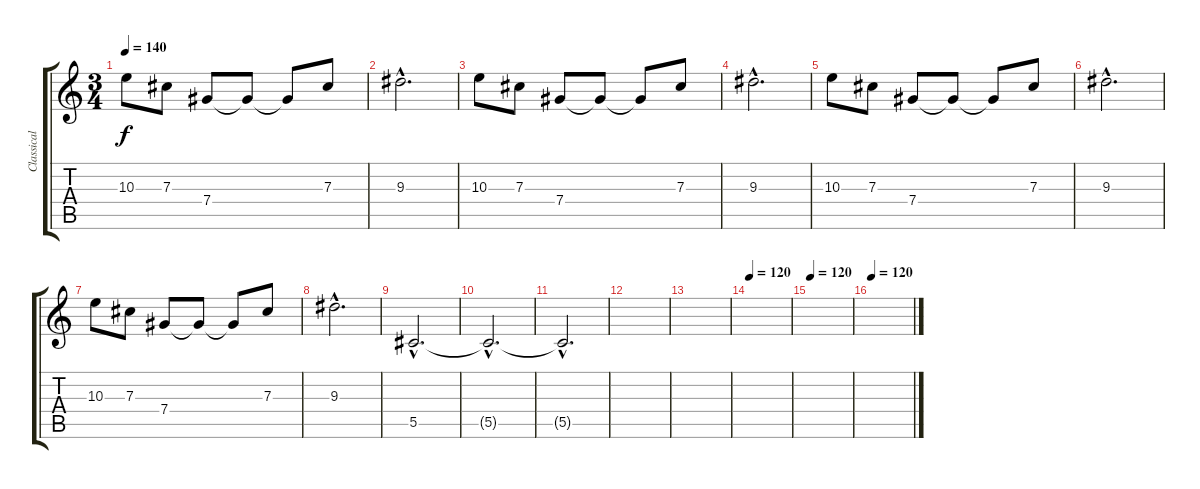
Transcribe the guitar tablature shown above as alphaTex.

\track ("Classical Guitar II" "Classical ") {instrument acousticguitarnylon}
\staff {score tabs}
\tuning (Eb4 Bb3 Gb3 Db3 Ab2 Eb2) {hide}
\ts (3 4)
\tempo 140
\clef g2
\ks c
10.3.8{dy f} 7.3.8 7.4.8 7.4{t}.8 7.4{t}.8 7.3.8 |
9.3{hac}.2{d} |
10.3.8 7.3.8 7.4.8 7.4{t}.8 7.4{t}.8 7.3.8 |
9.3{hac}.2{d} |
10.3.8 7.3.8 7.4.8 7.4{t}.8 7.4{t}.8 7.3.8 |
9.3{hac}.2{d} |
10.3.8 7.3.8 7.4.8 7.4{t}.8 7.4{t}.8 7.3.8 |
9.3{hac}.2{d} |
5.5{hac}.2{d} |
5.5{hac t}.2{d} |
5.5{hac t}.2{d} |
|
|
\tempo 120
|
\tempo 120
|
\tempo 120
